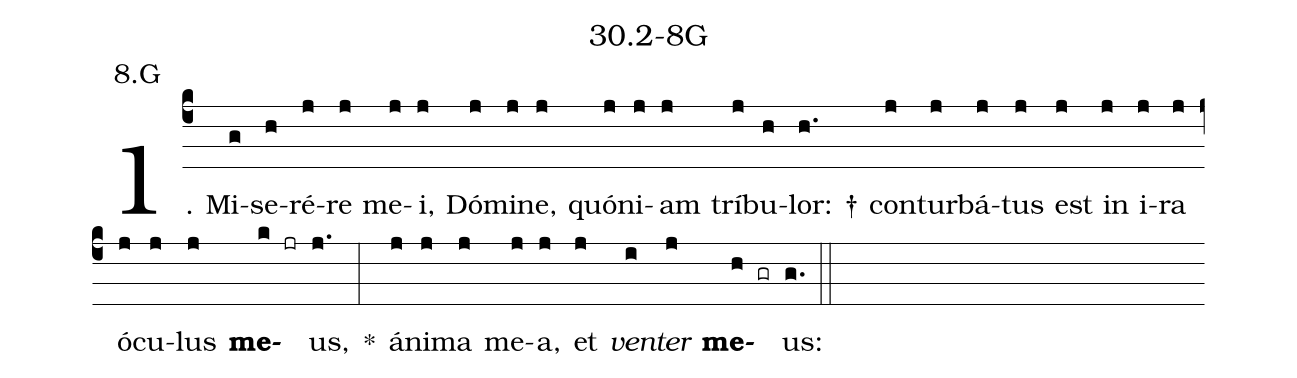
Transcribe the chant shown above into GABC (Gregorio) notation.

name: 30.2-8G;
annotation: 8.G;
%%
(c4)1. Mi(g)se(h)ré(j)re(j) me(j)i,(j) Dó(j)mi(j)ne,(j) quón(j)i(j)am(j) trí(j)bu(h)lor: †(h.) con(j)tur(j)bá(j)tus(j) est(j) in(j) i(j)ra(j) ó(j)cu(j)lus(j) <b>me</b>(k jr)us,(j.) *(:) á(j)ni(j)ma(j) me(j)a,(j) et(j) <i>ven</i>(i)<i>ter</i>(j) <b>me</b>(h gr)us:(g.) (::)
